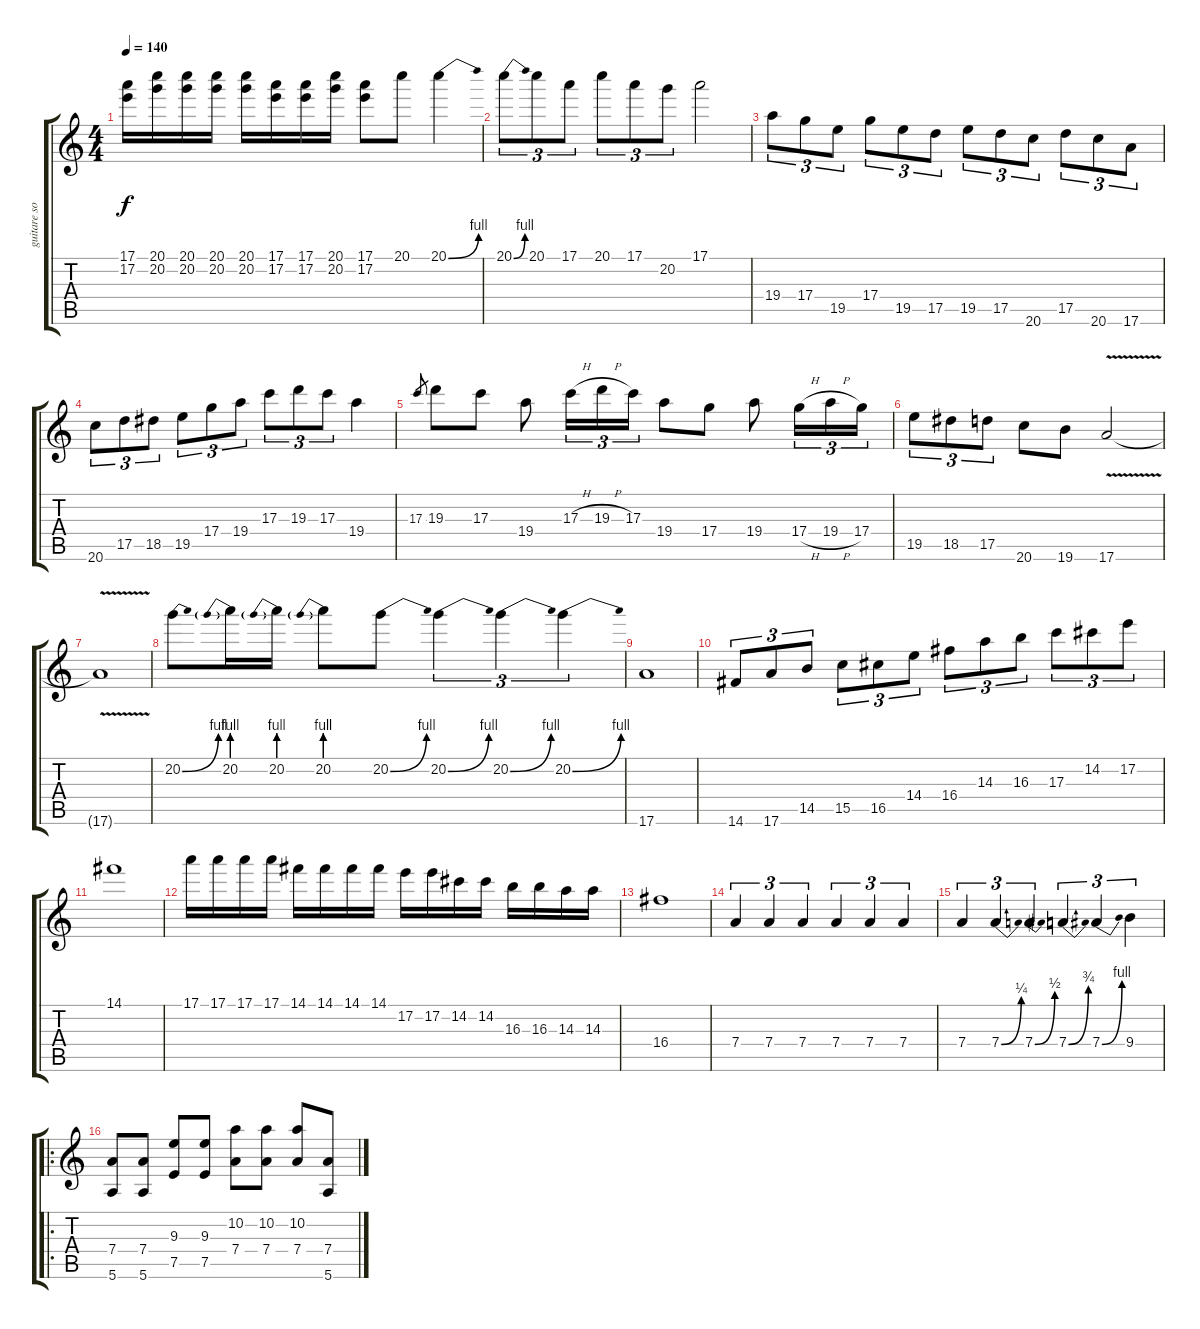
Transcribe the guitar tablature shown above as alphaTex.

\track ("guitare soliste" "guitare so") {instrument distortionguitar}
\staff {score tabs}
\tuning (E4 B3 G3 D3 A2 E2) {hide}
\ts (4 4)
\tempo 140
\clef g2
\ks c
(17.1 17.2).16{dy f} (20.1 20.2).16 (20.1 20.2).16 (20.1 20.2).16 (20.1 20.2).16 (17.1 17.2).16 (17.1 17.2).16 (20.1 20.2).16 (17.1 17.2).8 20.1.8 20.1{be (bend 0 0 60 4)}.4 |
20.1{be (bend 0 0 60 4)}.8{tu (3 2)} 20.1.8{tu (3 2)} 17.1.8{tu (3 2)} 20.1.8{tu (3 2)} 17.1.8{tu (3 2)} 20.2.8{tu (3 2)} 17.1.2 |
19.4.8{tu (3 2)} 17.4.8{tu (3 2)} 19.5.8{tu (3 2)} 17.4.8{tu (3 2)} 19.5.8{tu (3 2)} 17.5.8{tu (3 2)} 19.5.8{tu (3 2)} 17.5.8{tu (3 2)} 20.6.8{tu (3 2)} 17.5.8{tu (3 2)} 20.6.8{tu (3 2)} 17.6.8{tu (3 2)} |
20.6.8{tu (3 2)} 17.5.8{tu (3 2)} 18.5.8{tu (3 2)} 19.5.8{tu (3 2)} 17.4.8{tu (3 2)} 19.4.8{tu (3 2)} 17.3.8{tu (3 2)} 19.3.8{tu (3 2)} 17.3.8{tu (3 2)} 19.4.4 |
17.3.8{gr} 19.3.8 17.3.8 19.4.8 17.3{h}.16{tu (3 2)} 19.3{h}.16{tu (3 2)} 17.3.16{tu (3 2)} 19.4.8 17.4.8 19.4.8 17.4{h}.16{tu (3 2)} 19.4{h}.16{tu (3 2)} 17.4.16{tu (3 2)} |
19.5.8{tu (3 2)} 18.5.8{tu (3 2)} 17.5.8{tu (3 2)} 20.6.8 19.6.8 17.6{v}.2 |
17.6{t}.1 |
20.2{be (bend 0 0 60 4)}.8 20.2{be (prebend 0 4 60 4)}.16 20.2{be (prebend 0 4 60 4)}.16 20.2{be (prebend 0 4 60 4)}.8 20.2{be (bend 0 0 60 4)}.8 20.2{be (bend 0 0 60 4)}.4{tu (3 2)} 20.2{be (bend 0 0 60 4)}.4{tu (3 2)} 20.2{be (bend 0 0 60 4)}.4{tu (3 2)} |
17.6.1 |
14.6.8{tu (3 2)} 17.6.8{tu (3 2)} 14.5.8{tu (3 2)} 15.5.8{tu (3 2)} 16.5.8{tu (3 2)} 14.4.8{tu (3 2)} 16.4.8{tu (3 2)} 14.3.8{tu (3 2)} 16.3.8{tu (3 2)} 17.3.8{tu (3 2)} 14.2.8{tu (3 2)} 17.2.8{tu (3 2)} |
14.1.1 |
17.1.16 17.1.16 17.1.16 17.1.16 14.1.16 14.1.16 14.1.16 14.1.16 17.2.16 17.2.16 14.2.16 14.2.16 16.3.16 16.3.16 14.3.16 14.3.16 |
16.4.1 |
7.4.4{tu (3 2)} 7.4.4{tu (3 2)} 7.4.4{tu (3 2)} 7.4.4{tu (3 2)} 7.4.4{tu (3 2)} 7.4.4{tu (3 2)} |
7.4.4{tu (3 2)} 7.4{be (bend 0 0 60 1)}.4{tu (3 2)} 7.4{be (bend 0 0 60 2)}.4{tu (3 2)} 7.4{be (bend 0 0 60 3)}.4{tu (3 2)} 7.4{be (bend 0 0 60 4)}.4{tu (3 2)} 9.4.4{tu (3 2)} |
\ro
(7.4 5.6).8{volume 16} (7.4 5.6).8 (9.3 7.5).8 (9.3 7.5).8 (10.2 7.4).8 (10.2 7.4).8 (10.2 7.4).8 (7.4 5.6).8
